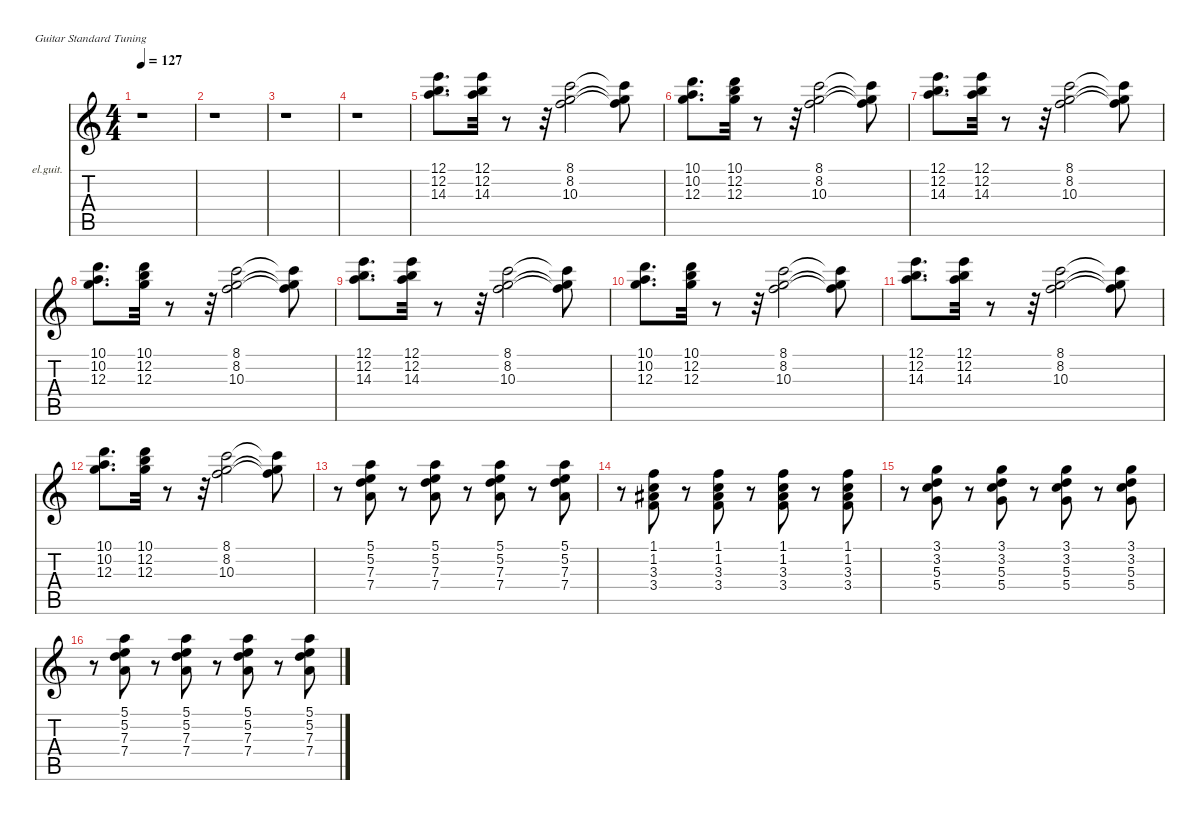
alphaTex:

\defaultSystemsLayout 4
\hideDynamics
\bracketExtendMode nobrackets
\firstSystemTrackNameOrientation horizontal
\otherSystemsTrackNameOrientation horizontal
\track ("Clean Guitar" "el.guit.") {instrument electricguitarclean}
\staff {score tabs}
\tuning (E4 B3 G3 D3 A2 E2)
\ts (4 4)
\beaming (8 2 2 2 2)
\tempo 127
\clef g2
\ks c
r.1{dy f instrument electricguitarclean beam Down} |
r.1{beam Down} |
r.1{beam Down} |
r.1{beam Down} |
(12.1 12.2 14.3).8{d beam Down} (12.1 12.2 14.3).32{beam Down} r.8{beam Down} r.32{beam Down} (8.1 8.2 10.3).2{beam Down} (8.1{t} 8.2{t} 10.3{t}).8{beam Down} |
(10.1 10.2 12.3).8{d beam Down} (10.1 12.2 12.3).32{beam Down} r.8{beam Down} r.32{beam Down} (8.1 8.2 10.3).2{beam Down} (8.1{t} 8.2{t} 10.3{t}).8{beam Down} |
(12.1 12.2 14.3).8{d beam Down} (12.1 12.2 14.3).32{beam Down} r.8{beam Down} r.32{beam Down} (8.1 8.2 10.3).2{beam Down} (8.1{t} 8.2{t} 10.3{t}).8{beam Down} |
(10.1 10.2 12.3).8{d beam Down} (10.1 12.2 12.3).32{beam Down} r.8{beam Down} r.32{beam Down} (8.1 8.2 10.3).2{beam Down} (8.1{t} 8.2{t} 10.3{t}).8{beam Down} |
(12.1 12.2 14.3).8{d beam Down} (12.1 12.2 14.3).32{beam Down} r.8{beam Down} r.32{beam Down} (8.1 8.2 10.3).2{beam Down} (8.1{t} 8.2{t} 10.3{t}).8{beam Down} |
(10.1 10.2 12.3).8{d beam Down} (10.1 12.2 12.3).32{beam Down} r.8{beam Down} r.32{beam Down} (8.1 8.2 10.3).2{beam Down} (8.1{t} 8.2{t} 10.3{t}).8{beam Down} |
(12.1 12.2 14.3).8{d beam Down} (12.1 12.2 14.3).32{beam Down} r.8{beam Down} r.32{beam Down} (8.1 8.2 10.3).2{beam Down} (8.1{t} 8.2{t} 10.3{t}).8{beam Down} |
(10.1 10.2 12.3).8{d beam Down} (10.1 12.2 12.3).32{beam Down} r.8{beam Down} r.32{beam Down} (8.1 8.2 10.3).2{beam Down} (8.1{t} 8.2{t} 10.3{t}).8{beam Down} |
r.8{beam Down} (5.1 5.2 7.3 7.4).8{beam Down} r.8{beam Down} (5.1 5.2 7.3 7.4).8{beam Down} r.8{beam Down} (5.1 5.2 7.3 7.4).8{beam Down} r.8{beam Down} (5.1 5.2 7.3 7.4).8{beam Down} |
r.8{beam Down} (1.1 1.2 3.3{acc #} 3.4).8{beam Down} r.8{beam Down} (1.1 1.2 3.3{acc #} 3.4).8{beam Down} r.8{beam Down} (1.1 1.2 3.3{acc #} 3.4).8{beam Down} r.8{beam Down} (1.1 1.2 3.3{acc #} 3.4).8{beam Down} |
r.8{beam Down} (3.1 3.2 5.3 5.4).8{beam Down} r.8{beam Down} (3.1 3.2 5.3 5.4).8{beam Down} r.8{beam Down} (3.1 3.2 5.3 5.4).8{beam Down} r.8{beam Down} (3.1 3.2 5.3 5.4).8{beam Down} |
r.8{beam Down} (5.1 5.2 7.3 7.4).8{beam Down} r.8{beam Down} (5.1 5.2 7.3 7.4).8{beam Down} r.8{beam Down} (5.1 5.2 7.3 7.4).8{beam Down} r.8{beam Down} (5.1 5.2 7.3 7.4).8{beam Down}
